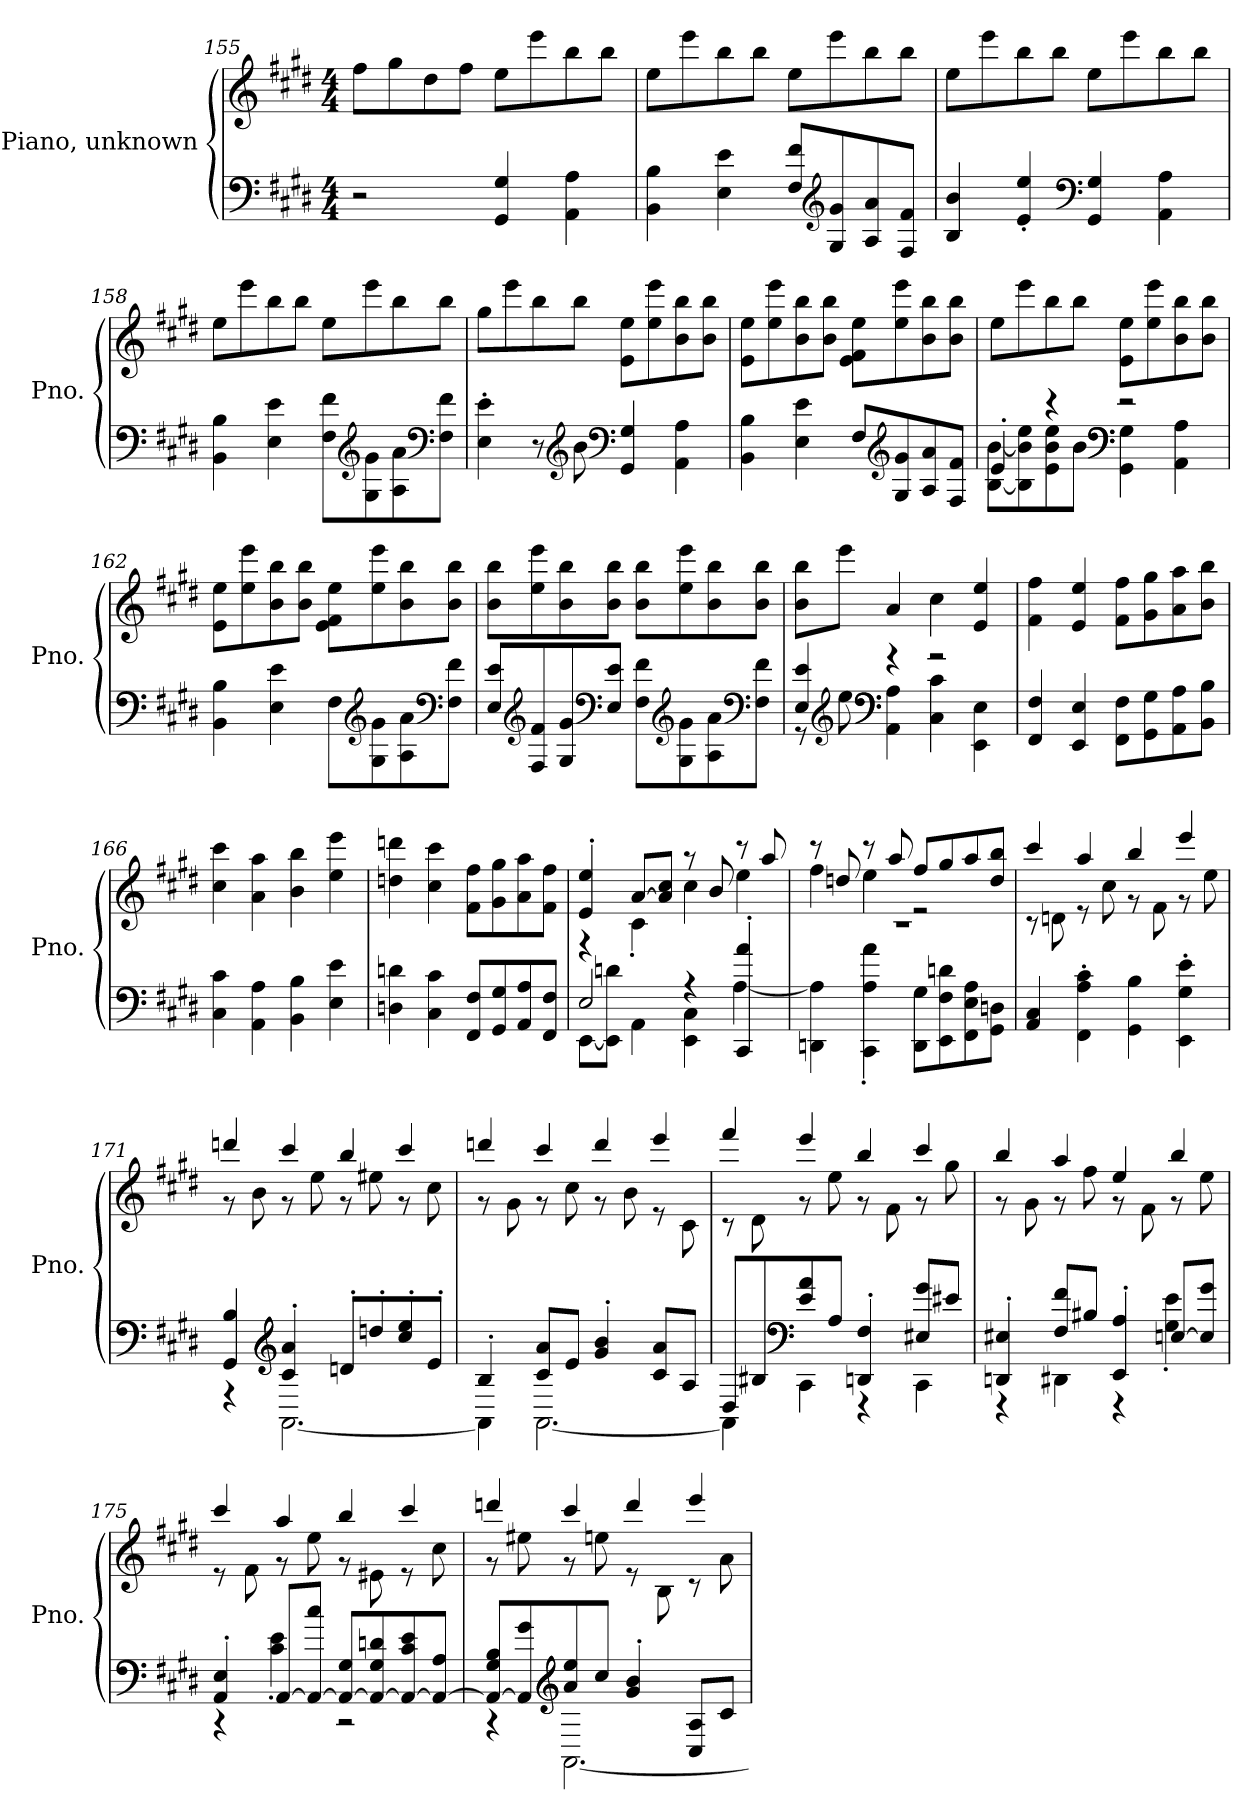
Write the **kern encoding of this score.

**kern	**kern
*part1	*part1
*staff2	*staff1
*I"Piano, unknown	*
*I'Pno.	*
!!LO:LB:g=z
*clefF4	*clefG2
*k[f#c#g#d#]	*k[f#c#g#d#]
*M4/4	*M4/4
=155	=155
2r	8ff#\L
.	8gg#\
.	8dd#\
.	8ff#\J
4GG#/ 4G#/	8ee\L
.	8eee\
4AA\ 4A\	8bb\
.	8bb\J
=156	=156
4BB\ 4B\	8ee\L
.	8eee\
4E\ 4e\	8bb\
.	8bb\J
8F#/ 8f#/L	8ee\L
*clefG2	*
8G#/ 8g#/	8eee\
8A/ 8a/	8bb\
8F#/ 8f#/J	8bb\J
=157	=157
4B/ 4b/	8ee\L
.	8eee\
4e/' 4ee/'	8bb\
.	8bb\J
*clefF4	*
4GG#/ 4G#/	8ee\L
.	8eee\
4AA\ 4A\	8bb\
.	8bb\J
!!LO:LB:g=z
=158	=158
4BB\ 4B\	8ee\L
.	8eee\
4E\ 4e\	8bb\
.	8bb\J
8F#\ 8f#\L	8ee\L
*clefG2	*
8G#\ 8g#\	8eee\
8A\ 8a\	8bb\
*clefF4	*
8F#\ 8f#\J	8bb\J
=159	=159
4E\' 4e\'	8gg#\L
.	8eee\
8r	8bb\
*clefG2	*
8b\	8bb\J
*clefF4	*
4GG#/ 4G#/	8e\ 8ee\L
.	8ee\ 8eee\
4AA\ 4A\	8b\ 8bb\
.	8b\ 8bb\J
=160	=160
4BB\ 4B\	8e\ 8ee\L
.	8ee\ 8eee\
4E\ 4e\	8b\ 8bb\
.	8b\ 8bb\J
8F#/L	8e\ 8f#\ 8ee\L
*clefG2	*
8G#/ 8g#/	8ee\ 8eee\
8A/ 8a/	8b\ 8bb\
8F#/ 8f#/J	8b\ 8bb\J
!!LO:LB:g=z
=161	=161
*^	*
4e'/	[8B\ [8b\L	8ee\L
.	8B\] 8b\] 8ee\	8eee\
4r	8e\ 8b\ 8ee\	8bb\
.	8b\J	8bb\J
*clefF4	*	*
2r	4GG#\ 4G#\	8e\ 8ee\L
.	.	8ee\ 8eee\
.	4AA\ 4A\	8b\ 8bb\
.	.	8b\ 8bb\J
*v	*v	*
=162	=162
4BB\ 4B\	8e\ 8ee\L
.	8ee\ 8eee\
4E\ 4e\	8b\ 8bb\
.	8b\ 8bb\J
8F#\L	8e\ 8f#\ 8ee\L
*clefG2	*
8G#\ 8g#\	8ee\ 8eee\
8A\ 8a\	8b\ 8bb\
*clefF4	*
8F#\ 8f#\J	8b\ 8bb\J
=163	=163
8E/ 8e/L	8b\ 8bb\L
*clefG2	*
8F#/ 8f#/	8ee\ 8eee\
8G#/ 8g#/	8b\ 8bb\
*clefF4	*
8E/ 8e/J	8b\ 8bb\J
8F#\ 8f#\L	8b\ 8bb\L
*clefG2	*
8G#\ 8g#\	8ee\ 8eee\
8A\ 8a\	8b\ 8bb\
*clefF4	*
8F#\ 8f#\J	8b\ 8bb\J
!!LO:PB:g=z
=164	=164
*^	*
4E/ 4e/	8r	8b\ 8bb\L
*clefG2	*	*
.	8ee\	8eee\J
*clefF4	*	*
4r	4AA\ 4A\	4a/
2r	4C#\ 4c#\	4cc#\
.	4EE\ 4E\	4e/ 4ee/
*v	*v	*
=165	=165
4FF#/ 4F#/	4f#\ 4ff#\
4EE/ 4E/	4e/ 4ee/
8FF#\ 8F#\L	8f#\ 8ff#\L
8GG#\ 8G#\	8g#\ 8gg#\
8AA\ 8A\	8a\ 8aa\
8BB\ 8B\J	8b\ 8bb\J
=166	=166
4C#\ 4c#\	4cc#\ 4ccc#\
4AA\ 4A\	4a\ 4aa\
4BB\ 4B\	4b\ 4bb\
4E\ 4e\	4ee\ 4eee\
=167	=167
4Dn\ 4dn\	4ddn\ 4dddn\
4C#\ 4c#\	4cc#\ 4ccc#\
8FF#/ 8F#/L	8f#\ 8ff#\L
8GG#/ 8G#/	8g#\ 8gg#\
8AA/ 8A/	8a\ 8aa\
8FF#/ 8F#/J	8f#\ 8ff#\J
=168	=168
*^	*^
2E/	[8EE\L	4e/' 4ee/'	4r
.	8EE\] 8dn\J	.	.
.	4AA\	[8a/L	4c#'\
.	.	8a/] 8cc#/J	.
4r	4EE\ 4C#\	8r	4cc#\
.	.	8b/	.
4CC#/' 4a/'	[4A\	8r	4ee\
.	.	8aa/	.
!!LO:LB:g=z	!!
=169	=169	=169	=169
1r	4DDn\ 4A\]	8r	4ff#\
.	.	8ddn/	.
.	4CC#\' 4A\' 4a\'	8r	4ee\
.	.	8aa/	.
.	8DD\ 8G#\L	8ff#/L	2r
.	8EE\ 8F#\ 8dn\	8gg#/	.
.	8FF#\ 8E\ 8A\	8aa/	.
.	8GG#\ 8Dn\J	8dd/ 8bb/J	.
*v	*v	*	*
=170	=170	=170
4AA/ 4C#/	4ccc#/	8r
.	.	8dn\
4FF#\' 4A\' 4c#\'	4aa/	8r
.	.	8cc#\
4GG#\ 4B\	4bb/	8r
.	.	8f#\
4EE\' 4G#\' 4e\'	4eee/	8r
.	.	8ee\
=171	=171	=171
*^	*	*
4GG#/ 4B/	4r	4dddn/	8r
.	.	.	8b\
*clefG2	*	*	*
4c#/' 4a/'	[2.AA\	4ccc#/	8r
.	.	.	8ee\
8dn'/L	.	4bb/	8r
8ddn'/	.	.	8ee#X\
8cc#/' 8ee/'	.	4ccc#/	8r
8e'/J	.	.	8cc#\
=172	=172	=172	=172
4B'/	4AA\]	4dddn/	8r
.	.	.	8g#\
8c#/ 8a/L	[2.AA\	4ccc#/	8r
8e/J	.	.	8cc#\
4g#/' 4b/'	.	4ddd/	8r
.	.	.	8b\
8c#/ 8a/L	.	4eee/	8r
8A/J	.	.	8c#\
!!LO:LB:g=z	!!
=173	=173	=173	=173
8D#/L	4AA\]	4fff#/	8r
8B#X/	.	.	8d#\
*clefF4	*	*	*
8e/ 8a/	4CC#\	4eee/	8r
8A/J	.	.	8ee\
4DDn/' 4F#/'	4r	4bb/	8r
.	.	.	8f#\
8E#X/ 8g#/L	4CC#\	4ccc#/	8r
8e#X/J	.	.	8gg#\
=174	=174	=174	=174
4DDn/' 4E#X/'	4r	4bb/	8r
.	.	.	8g#\
8F#/ 8f#/L	4DD#X\	4aa/	8r
8B#X/J	.	.	8ff#\
4EE/' 4A/'	4r	4ee/	8r
.	.	.	8f#\
[8En/L	4G#\' 4e\'	4bb/	8r
8E/] 8g#/J	.	.	8ee\
=175	=175	=175	=175
4AA/' 4E/'	4r	4ccc#/	8r
.	.	.	8f#\
[8AA/L	4c#\' 4e\'	4aa/	8r
8AA/_ 8cc#/J	.	.	8ee\
8AA/_ 8G#/L	2r	4bb/	8r
8AA/_ 8G#/ 8dn/	.	.	8e#X\
8AA/_ 8c#/ 8e/	.	4ccc#/	8r
8AA/_ 8A/J	.	.	8cc#\
!!LO:LB:g=z	!!
=176	=176	=176	=176
8AA/_ 8G#/ 8B/L	4r	4dddn/	8r
8AA/] 8g#/	.	.	8ee#X\
*clefG2	*	*	*
8a/ 8ee/	[2.AA\	4ccc#/	8r
8cc#/J	.	.	8een\
4g#/' 4b/'	.	4ddd/	8r
.	.	.	8B\
8C#/ 8A/L	.	4eee/	8r
8c#/J	.	.	8a\
*v	*v	*	*
*	*v	*v
=	=
*-	*-
